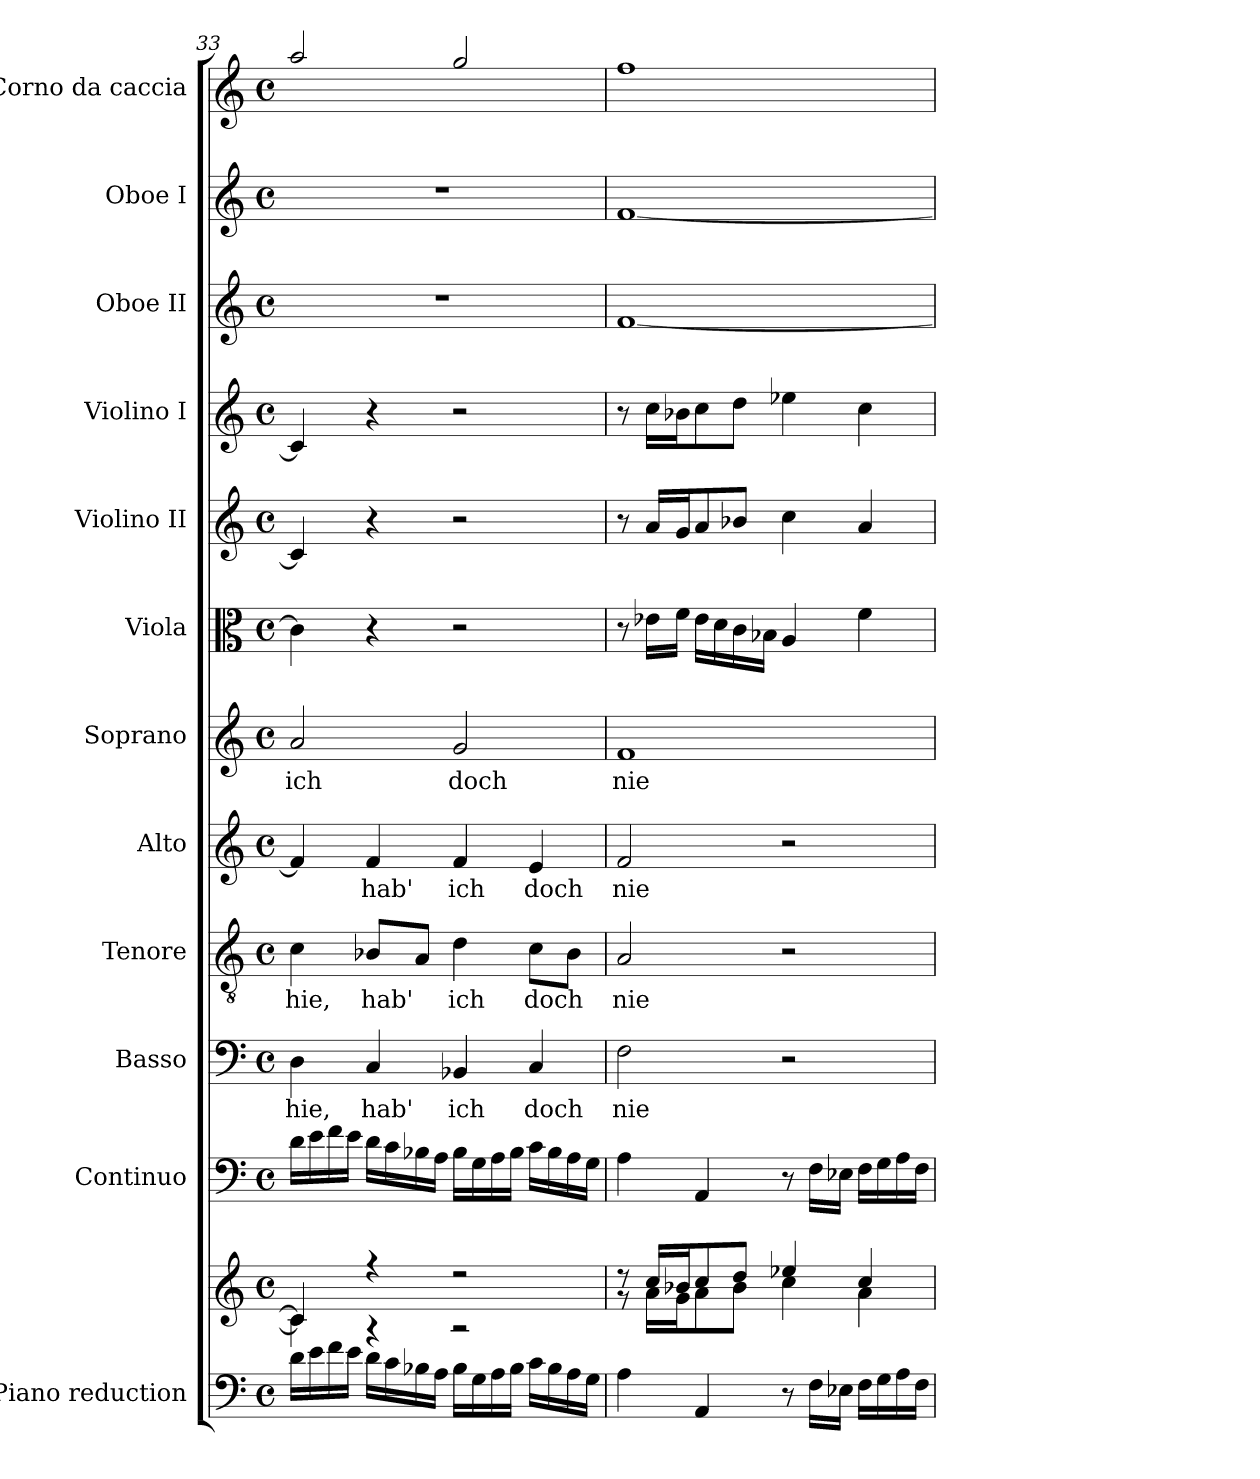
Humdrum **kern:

**kern	**kern	**kern	**kern	**text	**kern	**text	**kern	**text	**kern	**text	**kern	**kern	**kern	**kern	**kern	**kern
*part12	*part12	*part11	*part10	*part10	*part9	*part9	*part8	*part8	*part7	*part7	*part6	*part5	*part4	*part3	*part2	*part1
*staff13	*staff12	*staff11	*staff10	*staff10	*staff9	*staff9	*staff8	*staff8	*staff7	*staff7	*staff6	*staff5	*staff4	*staff3	*staff2	*staff1
*I"Piano reduction	*	*I"Continuo	*I"Basso	*	*I"Tenore	*	*I"Alto	*	*I"Soprano	*	*I"Viola	*I"Violino II	*I"Violino I	*I"Oboe II	*I"Oboe I	*I"Corno da caccia
*I'Pno	*	*	*	*	*	*	*	*	*	*	*I'Vla	*I'Vln	*I'Vln	*I'Ob	*I'Ob	*
*clefF4	*clefG2	*clefF4	*clefF4	*	*clefGv2	*	*clefG2	*	*clefG2	*	*clefC3	*clefG2	*clefG2	*clefG2	*clefG2	*clefG2
*	*	*	*	*	*	*	*	*	*	*	*	*	*	*	*	*ITrd7c12
*k[]	*k[]	*k[]	*k[]	*	*k[]	*	*k[]	*	*k[]	*	*k[]	*k[]	*k[]	*k[]	*k[]	*k[]
*M4/4	*M4/4	*M4/4	*M4/4	*	*M4/4	*	*M4/4	*	*M4/4	*	*M4/4	*M4/4	*M4/4	*M4/4	*M4/4	*M4/4
*met(c)	*met(c)	*met(c)	*met(c)	*	*met(c)	*	*met(c)	*	*met(c)	*	*met(c)	*met(c)	*met(c)	*met(c)	*met(c)	*met(c)
=33	=33	=33	=33	=33	=33	=33	=33	=33	=33	=33	=33	=33	=33	=33	=33	=33
*	*^	*	*	*	*	*	*	*	*	*	*	*	*	*	*	*
!	!	!	!	!	!LO:LY:b	!	!LO:LY:b	!	!	!	!LO:LY:b	!	!	!	!	!	!
16d\LL	4c/]	4c\]	16d\LL	4D\	hie,	4c\	hie,	4f/]	.	2a/	ich	4c\]	4c/]	4c/]	1r	1r	2a/
16e\	.	.	16e\	.	.	.	.	.	.	.	.	.	.	.	.	.	.
16f\	.	.	16f\	.	.	.	.	.	.	.	.	.	.	.	.	.	.
16e\JJ	.	.	16e\JJ	.	.	.	.	.	.	.	.	.	.	.	.	.	.
!	!	!	!	!	!LO:LY:b	!	!LO:LY:b	!	!LO:LY:b	!	!	!	!	!	!	!	!
16d\LL	4r	4r	16d\LL	4C/	hab'	8B-X/L	hab'	4f/	hab'	.	.	4r	4r	4r	.	.	.
16c\	.	.	16c\	.	.	.	.	.	.	.	.	.	.	.	.	.	.
16B-X\	.	.	16B-X\	.	.	8A/J	.	.	.	.	.	.	.	.	.	.	.
16A\JJ	.	.	16A\JJ	.	.	.	.	.	.	.	.	.	.	.	.	.	.
!	!	!	!	!	!LO:LY:b	!	!LO:LY:b	!	!LO:LY:b	!	!LO:LY:b	!	!	!	!	!	!
16B-\LL	2r	2r	16B-\LL	4BB-X/	ich	4d\	ich	4f/	ich	2g/	doch	2r	2r	2r	.	.	2g/
16G\	.	.	16G\	.	.	.	.	.	.	.	.	.	.	.	.	.	.
16A\	.	.	16A\	.	.	.	.	.	.	.	.	.	.	.	.	.	.
16B-\JJ	.	.	16B-\JJ	.	.	.	.	.	.	.	.	.	.	.	.	.	.
!	!	!	!	!	!LO:LY:b	!	!LO:LY:b	!	!LO:LY:b	!	!	!	!	!	!	!	!
16c\LL	.	.	16c\LL	4C/	doch	8c\L	doch	4e/	doch	.	.	.	.	.	.	.	.
16B-\	.	.	16B-\	.	.	.	.	.	.	.	.	.	.	.	.	.	.
16A\	.	.	16A\	.	.	8B-\J	.	.	.	.	.	.	.	.	.	.	.
16G\JJ	.	.	16G\JJ	.	.	.	.	.	.	.	.	.	.	.	.	.	.
!!LO:PB:g=z
=34	=34	=34	=34	=34	=34	=34	=34	=34	=34	=34	=34	=34	=34	=34	=34	=34	=34
!	!	!	!	!	!LO:LY:b	!	!LO:LY:b	!	!LO:LY:b	!	!LO:LY:b	!	!	!	!	!	!
4A\	8r	8r	4A\	2F\	nie	2A/	nie	2f/	nie	1f	nie	8r	8r	8r	[1f	[1f	1f
.	16cc/LL	16a\LL	.	.	.	.	.	.	.	.	.	16e-X\LL	16a/LL	16cc\LL	.	.	.
.	16b-X/J	16g\J	.	.	.	.	.	.	.	.	.	16f\JJ	16g/J	16b-X\J	.	.	.
4AA/	8cc/	8a\	4AA/	.	.	.	.	.	.	.	.	16e-\LL	8a/	8cc\	.	.	.
.	.	.	.	.	.	.	.	.	.	.	.	16d\	.	.	.	.	.
.	8dd/J	8b-\J	.	.	.	.	.	.	.	.	.	16c\	8b-X/J	8dd\J	.	.	.
.	.	.	.	.	.	.	.	.	.	.	.	16B-X\JJ	.	.	.	.	.
8r	4ee-X/	4cc\	8r	2r	.	2r	.	2r	.	.	.	4A/	4cc\	4ee-X\	.	.	.
16F\LL	.	.	16F\LL	.	.	.	.	.	.	.	.	.	.	.	.	.	.
16E-X\JJ	.	.	16E-X\JJ	.	.	.	.	.	.	.	.	.	.	.	.	.	.
16F\LL	4cc/	4a\	16F\LL	.	.	.	.	.	.	.	.	4f\	4a/	4cc\	.	.	.
16G\	.	.	16G\	.	.	.	.	.	.	.	.	.	.	.	.	.	.
16A\	.	.	16A\	.	.	.	.	.	.	.	.	.	.	.	.	.	.
16F\JJ	.	.	16F\JJ	.	.	.	.	.	.	.	.	.	.	.	.	.	.
*	*v	*v	*	*	*	*	*	*	*	*	*	*	*	*	*	*	*
=	=	=	=	=	=	=	=	=	=	=	=	=	=	=	=	=
*-	*-	*-	*-	*-	*-	*-	*-	*-	*-	*-	*-	*-	*-	*-	*-	*-
